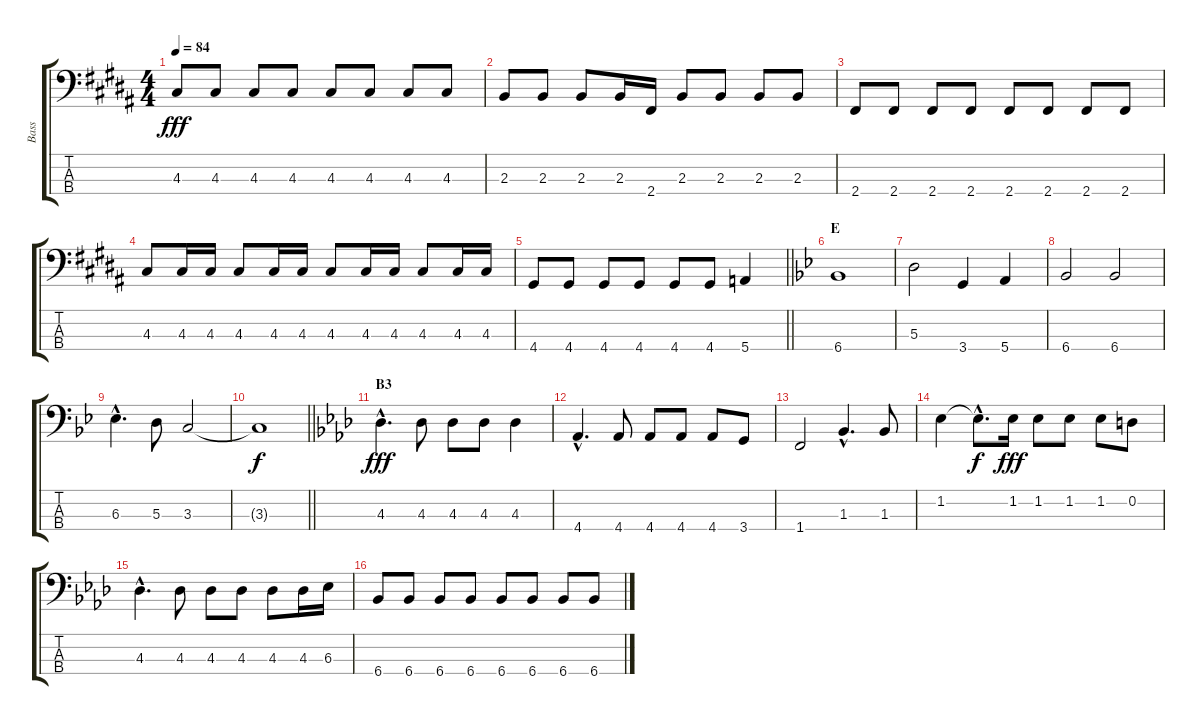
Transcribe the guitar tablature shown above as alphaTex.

\track ("Bass" "Bass") {instrument electricbassfinger}
\staff {score tabs}
\tuning (G2 D2 A1 E1) {hide}
\ts (4 4)
\tempo 84
\clef f4
\ks b
4.3.8{dy fff} 4.3.8 4.3.8 4.3.8 4.3.8 4.3.8 4.3.8 4.3.8 |
2.3.8 2.3.8 2.3.8 2.3.16 2.4.16 2.3.8 2.3.8 2.3.8 2.3.8 |
2.4.8 2.4.8 2.4.8 2.4.8 2.4.8 2.4.8 2.4.8 2.4.8 |
4.3.8 4.3.16 4.3.16 4.3.8 4.3.16 4.3.16 4.3.8 4.3.16 4.3.16 4.3.8 4.3.16 4.3.16 |
\barLineRight lightlight
4.4.8 4.4.8 4.4.8 4.4.8 4.4.8 4.4.8 5.4.4 |
\section ("" "E")
\ks bb
6.4.1 |
5.3.2 3.4.4 5.4.4 |
6.4.2 6.4.2 |
6.3{hac}.4{d} 5.3.8 3.3.2 |
\barLineRight lightlight
3.3{t}.1{dy f} |
\section ("" "B3")
\ks ab
4.3{hac}.4{d dy fff} 4.3.8 4.3.8 4.3.8 4.3.4 |
4.4{hac}.4{d} 4.4.8 4.4.8 4.4.8 4.4.8 3.4.8 |
1.4.2 1.3{hac}.4{d} 1.3.8 |
1.2.4 1.2{hac t}.8{d dy f} 1.2.16{dy fff} 1.2.8 1.2.8 1.2.8 0.2.8 |
4.3{hac}.4{d} 4.3.8 4.3.8 4.3.8 4.3.8 4.3.16 6.3.16 |
6.4.8 6.4.8 6.4.8 6.4.8 6.4.8 6.4.8 6.4.8 6.4.8
